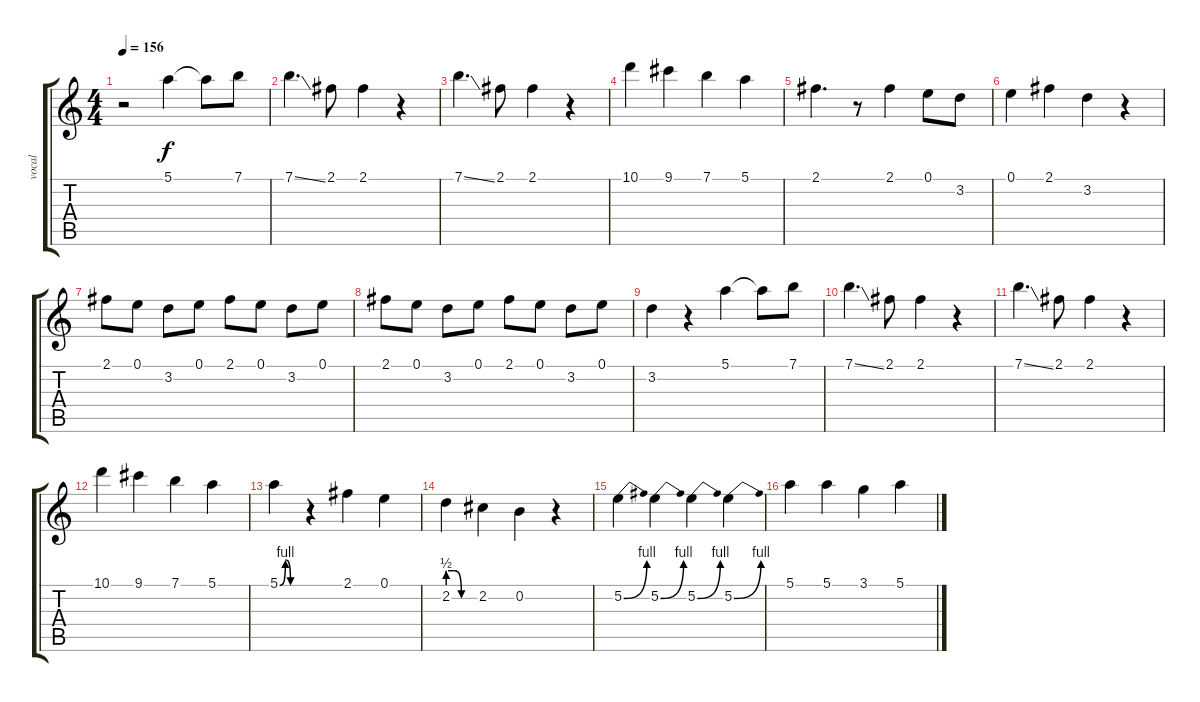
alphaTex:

\track ("vocal" "vocal") {instrument acousticguitarsteel}
\staff {score tabs}
\tuning (E4 B3 G3 D3 A2 E2) {hide}
\ts (4 4)
\tempo 156
\clef g2
\ks c
r.2{dy f} 5.1.4 5.1{t}.8 7.1.8 |
7.1{ss}.4{d} 2.1.8 2.1.4 r.4 |
7.1{ss}.4{d} 2.1.8 2.1.4 r.4 |
10.1.4 9.1.4 7.1.4 5.1.4 |
2.1.4{d} r.8 2.1.4 0.1.8 3.2.8 |
0.1.4 2.1.4 3.2.4 r.4 |
2.1.8 0.1.8 3.2.8 0.1.8 2.1.8 0.1.8 3.2.8 0.1.8 |
2.1.8 0.1.8 3.2.8 0.1.8 2.1.8 0.1.8 3.2.8 0.1.8 |
3.2.4 r.4 5.1.4 5.1{t}.8 7.1.8 |
7.1{ss}.4{d} 2.1.8 2.1.4 r.4 |
7.1{ss}.4{d} 2.1.8 2.1.4 r.4 |
10.1.4 9.1.4 7.1.4 5.1.4 |
5.1{be (custom 0 0 15 4 29 0 60 0)}.4 r.4 2.1.4 0.1.4 |
2.2{be (custom 0 2 15 2 30 0 60 0)}.4 2.2.4 0.2.4 r.4 |
5.2{be (bend 0 0 60 4)}.4 5.2{be (bend 0 0 60 4)}.4 5.2{be (bend 0 0 60 4)}.4 5.2{be (bend 0 0 60 4)}.4 |
5.1.4 5.1.4 3.1.4 5.1.4
